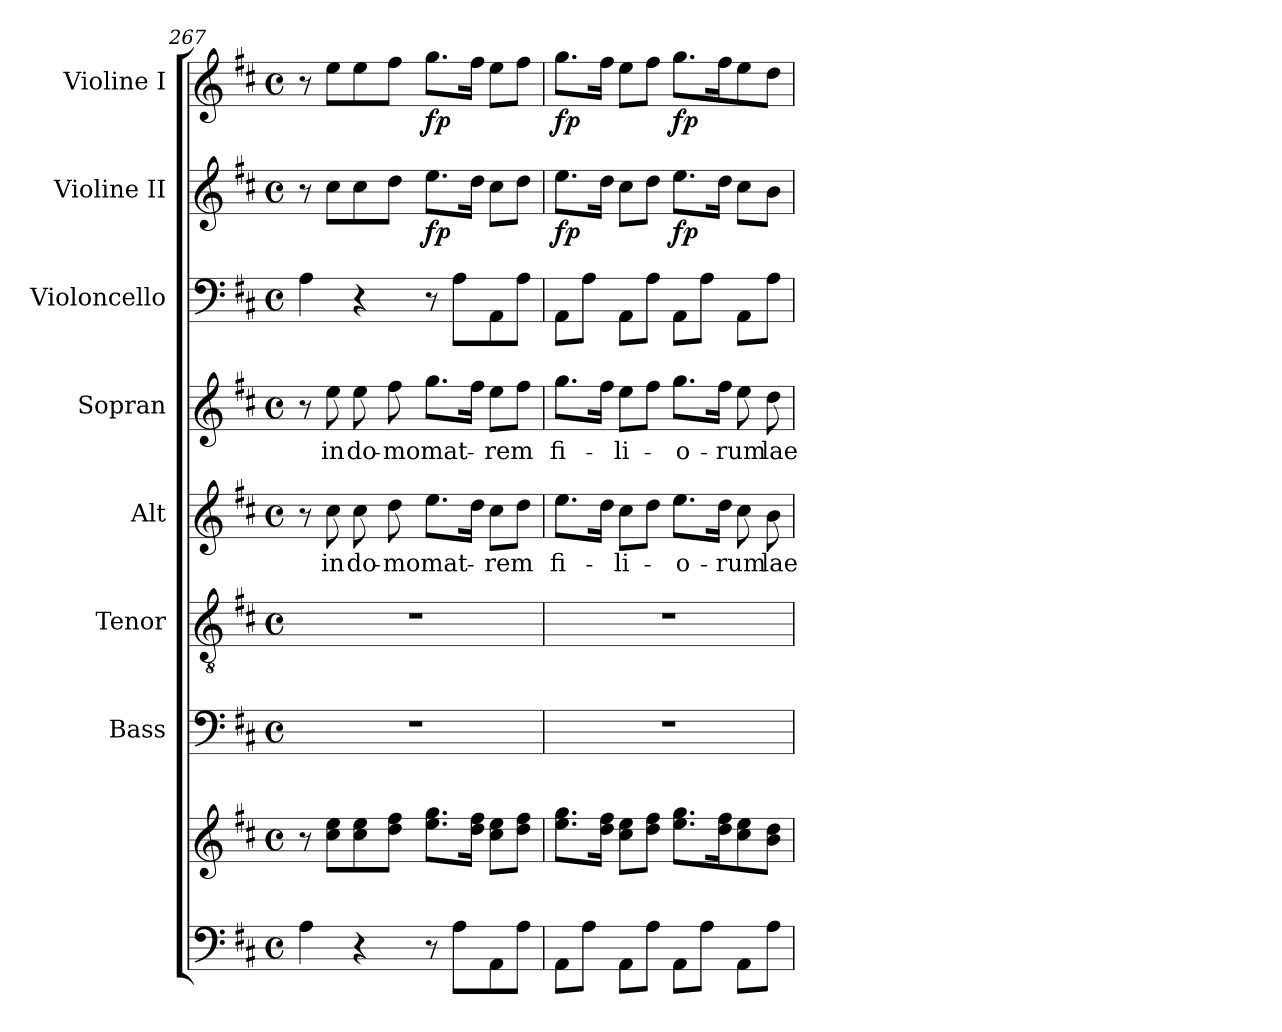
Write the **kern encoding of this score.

**kern	**kern	**kern	**kern	**kern	**text	**kern	**text	**kern	**kern	**dynam	**kern	**dynam
*part8	*part8	*part7	*part6	*part5	*part5	*part4	*part4	*part3	*part2	*part2	*part1	*part1
*staff9	*staff8	*staff7	*staff6	*staff5	*staff5	*staff4	*staff4	*staff3	*staff2	*staff2	*staff1	*staff1
*	*	*I"Bass	*I"Tenor	*I"Alt	*	*I"Sopran	*	*I"Violoncello	*I"Violine II	*	*I"Violine I	*
*	*	*I'B.	*I'T.	*I'A.	*	*I'S.	*	*I'Vc.	*I'Vl. II	*	*I'Vl. I	*
!!LO:PB:g=z
*clefF4	*clefG2	*clefF4	*clefGv2	*clefG2	*	*clefG2	*	*clefF4	*clefG2	*	*clefG2	*
*	*	*	*	*	*	*	*	*ITrd7c12	*	*	*	*
*k[f#c#]	*k[f#c#]	*k[f#c#]	*k[f#c#]	*k[f#c#]	*	*k[f#c#]	*	*k[f#c#]	*k[f#c#]	*	*k[f#c#]	*
*D:	*D:	*D:	*D:	*D:	*	*D:	*	*D:	*D:	*	*D:	*
*M4/4	*M4/4	*M4/4	*M4/4	*M4/4	*	*M4/4	*	*M4/4	*M4/4	*	*M4/4	*
*met(c)	*met(c)	*met(c)	*met(c)	*met(c)	*	*met(c)	*	*met(c)	*met(c)	*	*met(c)	*
=267	=267	=267	=267	=267	=267	=267	=267	=267	=267	=267	=267	=267
4A\	8r	1r	1r	8r	.	8r	.	4AA\	8r	.	8r	.
!	!	!	!	!	!LO:LY:b	!	!LO:LY:b	!	!	!	!	!
.	8cc#\ 8ee\L	.	.	8cc#\	in	8ee\	in	.	8cc#\L	.	8ee\L	.
!	!	!	!	!	!LO:LY:b	!	!LO:LY:b	!	!	!	!	!
4r	8cc#\ 8ee\	.	.	8cc#\	do-	8ee\	do-	4r	8cc#\	.	8ee\	.
!	!	!	!	!	!LO:LY:b	!	!LO:LY:b	!	!	!	!	!
.	8dd\ 8ff#\J	.	.	8dd\	-mo	8ff#\	-mo	.	8dd\J	.	8ff#\J	.
!	!	!	!	!	!LO:LY:b	!	!LO:LY:b	!	!	!LO:DY:b	!	!LO:DY:b
8r	8.ee\ 8.gg\L	.	.	8.ee\L	mat-	8.gg\L	mat-	8r	8.ee\L	fp	8.gg\L	fp
8A\L	.	.	.	.	.	.	.	8AA\L	.	.	.	.
.	16dd\ 16ff#\Jk	.	.	16dd\Jk	.	16ff#\Jk	.	.	16dd\Jk	.	16ff#\Jk	.
!	!	!	!	!	!LO:LY:b	!	!LO:LY:b	!	!	!	!	!
8AA\	8cc#\ 8ee\L	.	.	8cc#\L	-rem	8ee\L	-rem	8AAA\	8cc#\L	.	8ee\L	.
8A\J	8dd\ 8ff#\J	.	.	8dd\J	.	8ff#\J	.	8AA\J	8dd\J	.	8ff#\J	.
=268	=268	=268	=268	=268	=268	=268	=268	=268	=268	=268	=268	=268
!	!	!	!	!	!LO:LY:b	!	!LO:LY:b	!	!	!LO:DY:b	!	!LO:DY:b
8AA\L	8.ee\ 8.gg\L	1r	1r	8.ee\L	fi-	8.gg\L	fi-	8AAA\L	8.ee\L	fp	8.gg\L	fp
8A\J	.	.	.	.	.	.	.	8AA\J	.	.	.	.
.	16dd\ 16ff#\Jk	.	.	16dd\Jk	.	16ff#\Jk	.	.	16dd\Jk	.	16ff#\Jk	.
!	!	!	!	!	!LO:LY:b	!	!LO:LY:b	!	!	!	!	!
8AA\L	8cc#\ 8ee\L	.	.	8cc#\L	-li-	8ee\L	-li-	8AAA\L	8cc#\L	.	8ee\L	.
8A\J	8dd\ 8ff#\J	.	.	8dd\J	.	8ff#\J	.	8AA\J	8dd\J	.	8ff#\J	.
!	!	!	!	!	!LO:LY:b	!	!LO:LY:b	!	!	!LO:DY:b	!	!LO:DY:b
8AA\L	8.ee\ 8.gg\L	.	.	8.ee\L	-o-	8.gg\L	-o-	8AAA\L	8.ee\L	fp	8.gg\L	fp
8A\J	.	.	.	.	.	.	.	8AA\J	.	.	.	.
.	16dd\ 16ff#\k	.	.	16dd\Jk	.	16ff#\Jk	.	.	16dd\Jk	.	16ff#\k	.
!	!	!	!	!	!LO:LY:b	!	!LO:LY:b	!	!	!	!	!
8AA\L	8cc#\ 8ee\	.	.	8cc#\	-rum	8ee\	-rum	8AAA\L	8cc#\L	.	8ee\	.
!	!	!	!	!	!LO:LY:b	!	!LO:LY:b	!	!	!	!	!
8A\J	8b\ 8dd\J	.	.	8b\	lae-	8dd\	lae-	8AA\J	8b\J	.	8dd\J	.
=	=	=	=	=	=	=	=	=	=	=	=	=
*-	*-	*-	*-	*-	*-	*-	*-	*-	*-	*-	*-	*-
